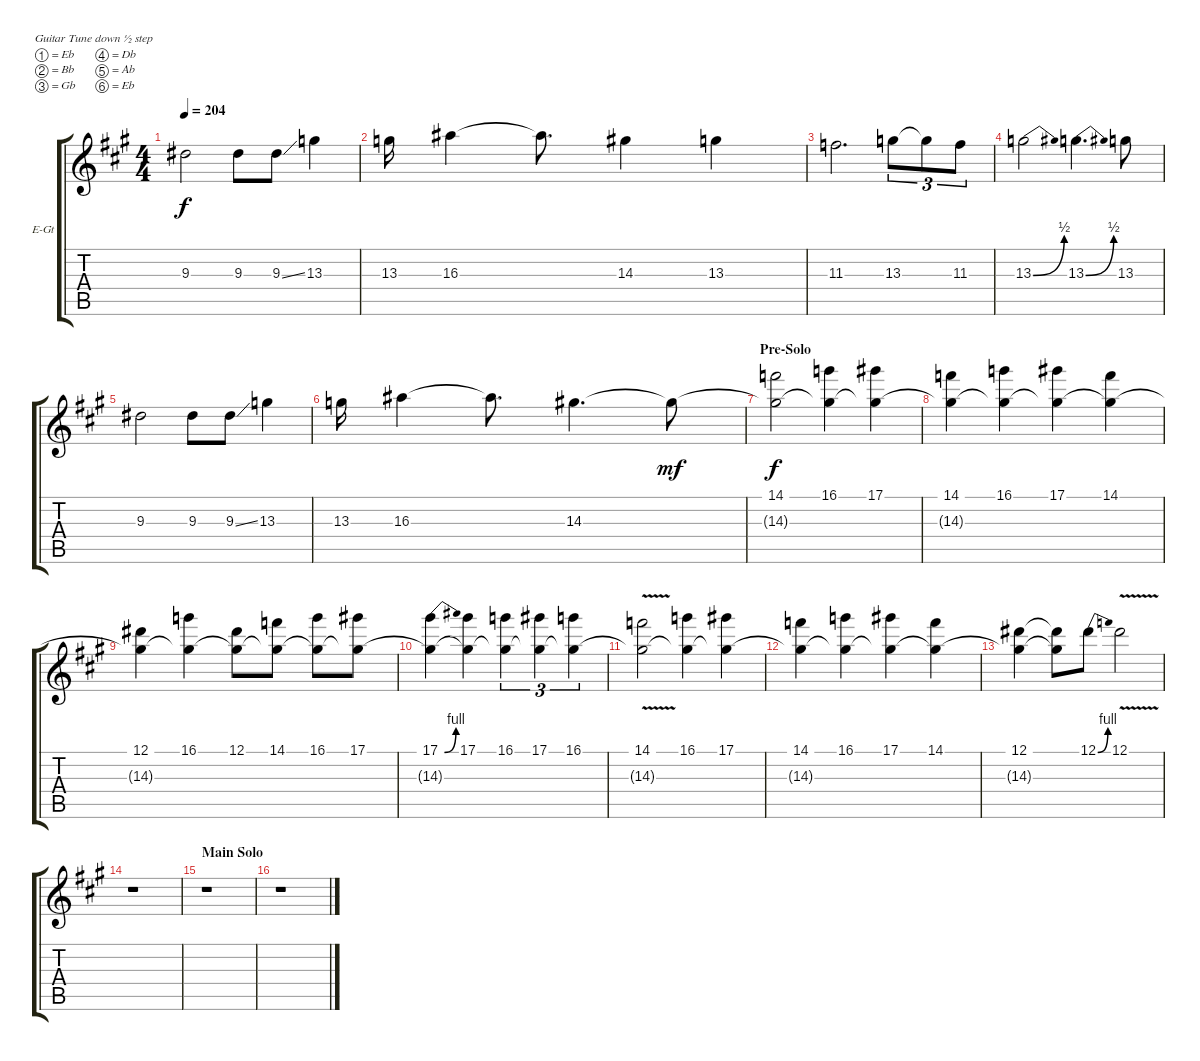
\bracketExtendMode groupsimilarinstruments
\firstSystemTrackNameOrientation horizontal
\otherSystemsTrackNameOrientation horizontal
\track ("Octaver" "E-Gt") {instrument distortionguitar}
\staff {score tabs}
\tuning (Eb4 Bb3 Gb3 Db3 Ab2 Eb2)
\ts (4 4)
\tempo 204
\clef g2
\ks a
9.3.2{dy f} 9.3.8 9.3{ss}.8 13.3.4 |
13.3.16 16.3.4 16.3{t}.8{d} 14.3.4 13.3.4 |
11.3.2{d} 13.3.8{tu (3 2)} 13.3{t}.8{tu (3 2)} 11.3.8{tu (3 2)} |
13.3{be (bend 0 0 60 2)}.2 13.3{be (bend 0 0 60 2)}.4{d} 13.3.8 |
9.3.2 9.3.8 9.3{ss}.8 13.3.4 |
13.3.16 16.3.4 16.3{t}.8{d} 14.3.4{d} 14.3{t}.8{dy mf} |
\section ("" "Pre-Solo")
(14.1 14.3{t}).2{dy f} (16.1 14.3{t}).4 (17.1 14.3{t}).4 |
(14.1 14.3{t}).4 (16.1 14.3{t}).4 (17.1 14.3{t}).4 (14.1 14.3{t}).4 |
(12.1 14.3{t}).4 (16.1 14.3{t}).4 (12.1 14.3{t}).8 (14.1 14.3{t}).8 (16.1 14.3{t}).8 (17.1 14.3{t}).8 |
(17.1{be (bend 0 0 60 4)} 14.3{t}).4 (17.1 14.3{t}).4 (16.1 14.3{t}).4{tu (3 2)} (17.1 14.3{t}).4{tu (3 2)} (16.1 14.3{t}).4{tu (3 2)} |
(14.1{v} 14.3{t}).2 (16.1 14.3{t}).4 (17.1 14.3{t}).4 |
(14.1 14.3{t}).4 (16.1 14.3{t}).4 (17.1 14.3{t}).4 (14.1 14.3{t}).4 |
(12.1 14.3{t}).4 (12.1{t} 14.3{t}).8 12.1{be (bend 0 0 60 4)}.8 12.1{v}.2 |
r.1 |
\section ("" "Main Solo")
r.1 |
r.1
